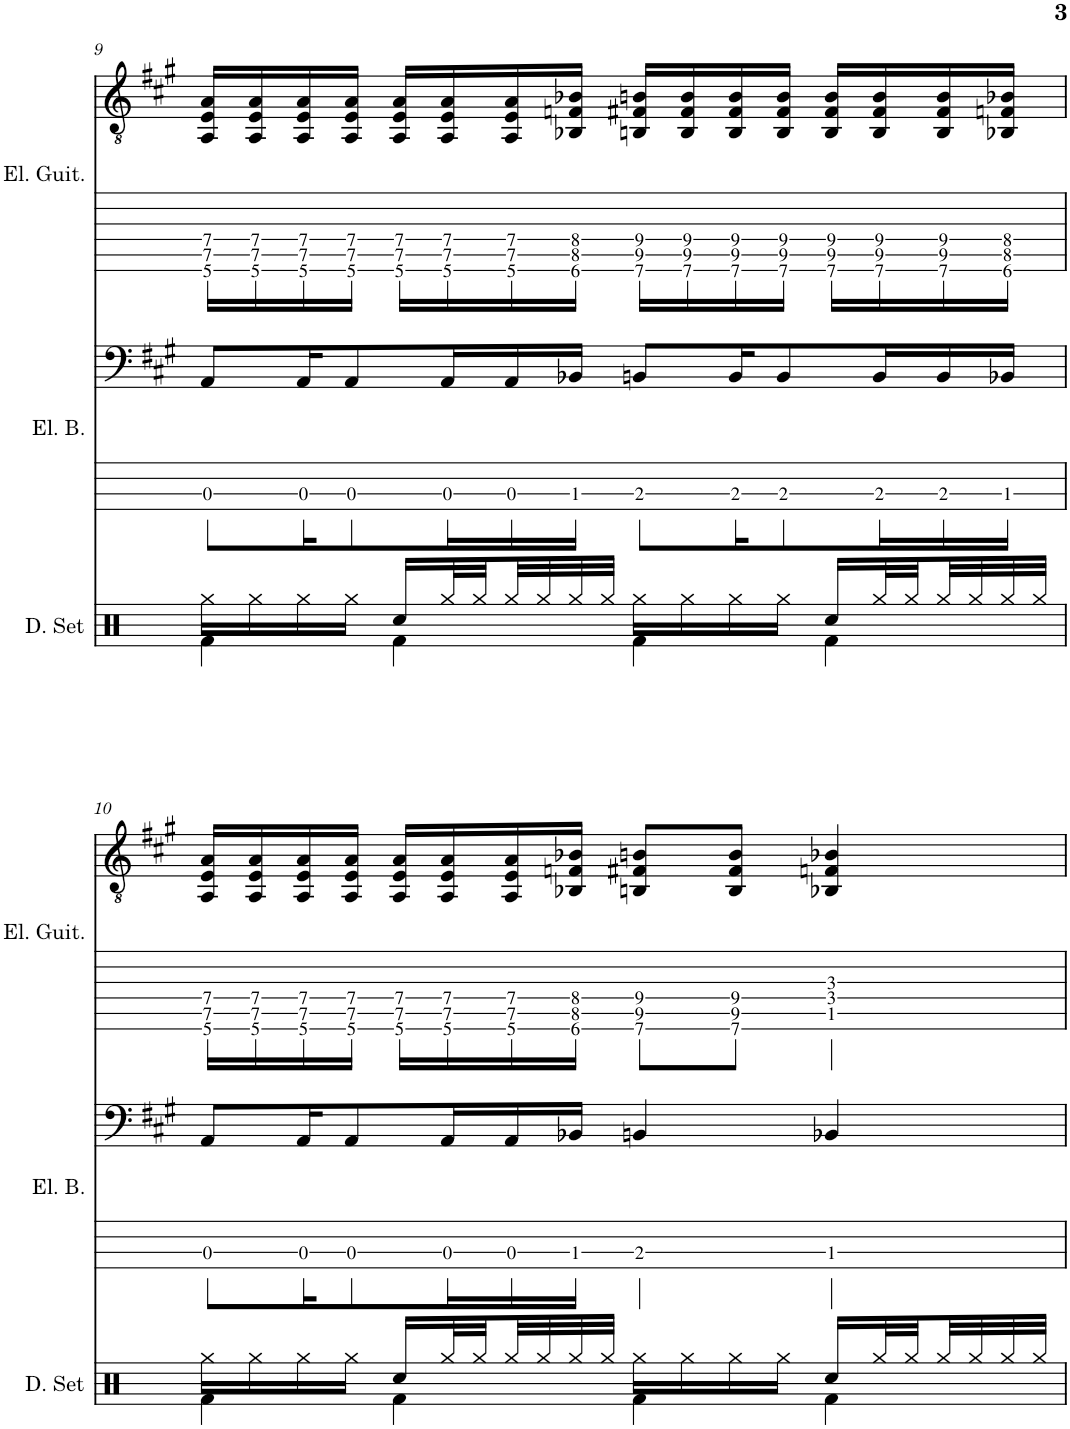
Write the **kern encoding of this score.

**kern	**kern	**kern	**kern	**kern
*part3	*part2	*part2	*part1	*part1
*staff5	*staff4	*staff3	*staff2	*staff1
*I"Drumset	*I"Electric Bass	*	*I"Electric Guitar	*
*I'D. Set	*I'El. B.	*	*I'El. Guit.	*
!!LO:PB:g=z
*clefX	*	*clefF4	*	*clefGv2
*	*Trd7c12	*Trd7c12	*	*
*k[f#c#g#]	*k[f#c#g#]	*k[f#c#g#]	*k[f#c#g#]	*k[f#c#g#]
*M4/4	*M4/4	*M4/4	*M4/4	*M4/4
=9	=9	=9	=9	=9
*^	*	*	*	*
16Rgg\LL	4Rf\	8AA\L	8AA/L	16AA\ 16E\ 16A\LL	16AA/ 16E/ 16A/LL
16Rgg\	.	.	.	16AA\ 16E\ 16A\	16AA/ 16E/ 16A/
16Rgg\	.	16AA\K	16AA/K	16AA\ 16E\ 16A\	16AA/ 16E/ 16A/
16Rgg\JJ	.	8AA\	8AA/	16AA\ 16E\ 16A\JJ	16AA/ 16E/ 16A/JJ
16Rcc/LL	4Rf\	.	.	16AA\ 16E\ 16A\LL	16AA/ 16E/ 16A/LL
32Rgg/L	.	16AA\L	16AA/L	16AA\ 16E\ 16A\	16AA/ 16E/ 16A/
32Rgg/	.	.	.	.	.
32Rgg/	.	16AA\	16AA/	16AA\ 16E\ 16A\	16AA/ 16E/ 16A/
32Rgg/	.	.	.	.	.
32Rgg/	.	16BB-\JJ	16BB-X/JJ	16BB-\ 16F\ 16B-\JJ	16BB-X/ 16Fn/ 16B-X/JJ
32Rgg/JJJ	.	.	.	.	.
16Rgg\LL	4Rf\	8BB\L	8BBn/L	16BB\ 16F#\ 16B\LL	16BBn/ 16F#X/ 16Bn/LL
16Rgg\	.	.	.	16BB\ 16F#\ 16B\	16BB/ 16F#/ 16B/
16Rgg\	.	16BB\K	16BB/K	16BB\ 16F#\ 16B\	16BB/ 16F#/ 16B/
16Rgg\JJ	.	8BB\	8BB/	16BB\ 16F#\ 16B\JJ	16BB/ 16F#/ 16B/JJ
16Rcc/LL	4Rf\	.	.	16BB\ 16F#\ 16B\LL	16BB/ 16F#/ 16B/LL
32Rgg/L	.	16BB\L	16BB/L	16BB\ 16F#\ 16B\	16BB/ 16F#/ 16B/
32Rgg/	.	.	.	.	.
32Rgg/	.	16BB\	16BB/	16BB\ 16F#\ 16B\	16BB/ 16F#/ 16B/
32Rgg/	.	.	.	.	.
32Rgg/	.	16BB-\JJ	16BB-X/JJ	16BB-\ 16F\ 16B-\JJ	16BB-X/ 16Fn/ 16B-X/JJ
32Rgg/JJJ	.	.	.	.	.
!!LO:LB:g=z
=10	=10	=10	=10	=10	=10
16Rgg\LL	4Rf\	8AA\L	8AA/L	16AA\ 16E\ 16A\LL	16AA/ 16E/ 16A/LL
16Rgg\	.	.	.	16AA\ 16E\ 16A\	16AA/ 16E/ 16A/
16Rgg\	.	16AA\K	16AA/K	16AA\ 16E\ 16A\	16AA/ 16E/ 16A/
16Rgg\JJ	.	8AA\	8AA/	16AA\ 16E\ 16A\JJ	16AA/ 16E/ 16A/JJ
16Rcc/LL	4Rf\	.	.	16AA\ 16E\ 16A\LL	16AA/ 16E/ 16A/LL
32Rgg/L	.	16AA\L	16AA/L	16AA\ 16E\ 16A\	16AA/ 16E/ 16A/
32Rgg/	.	.	.	.	.
32Rgg/	.	16AA\	16AA/	16AA\ 16E\ 16A\	16AA/ 16E/ 16A/
32Rgg/	.	.	.	.	.
32Rgg/	.	16BB-X\JJ	16BB-X/JJ	16BB-X\ 16Fn\ 16B-X\JJ	16BB-X/ 16Fn/ 16B-X/JJ
32Rgg/JJJ	.	.	.	.	.
16Rgg\LL	4Rf\	4BBn\	4BBn/	8BBn\ 8F#X\ 8Bn\L	8BBn/ 8F#X/ 8Bn/L
16Rgg\	.	.	.	.	.
16Rgg\	.	.	.	8BB\ 8F#\ 8B\J	8BB/ 8F#/ 8B/J
16Rgg\JJ	.	.	.	.	.
16Rcc/LL	4Rf\	4BB-\	4BB-X/	4BB-\ 4F\ 4B-\	4BB-X/ 4Fn/ 4B-X/
32Rgg/L	.	.	.	.	.
32Rgg/	.	.	.	.	.
32Rgg/	.	.	.	.	.
32Rgg/	.	.	.	.	.
32Rgg/	.	.	.	.	.
32Rgg/JJJ	.	.	.	.	.
*v	*v	*	*	*	*
=	=	=	=	=
*-	*-	*-	*-	*-
